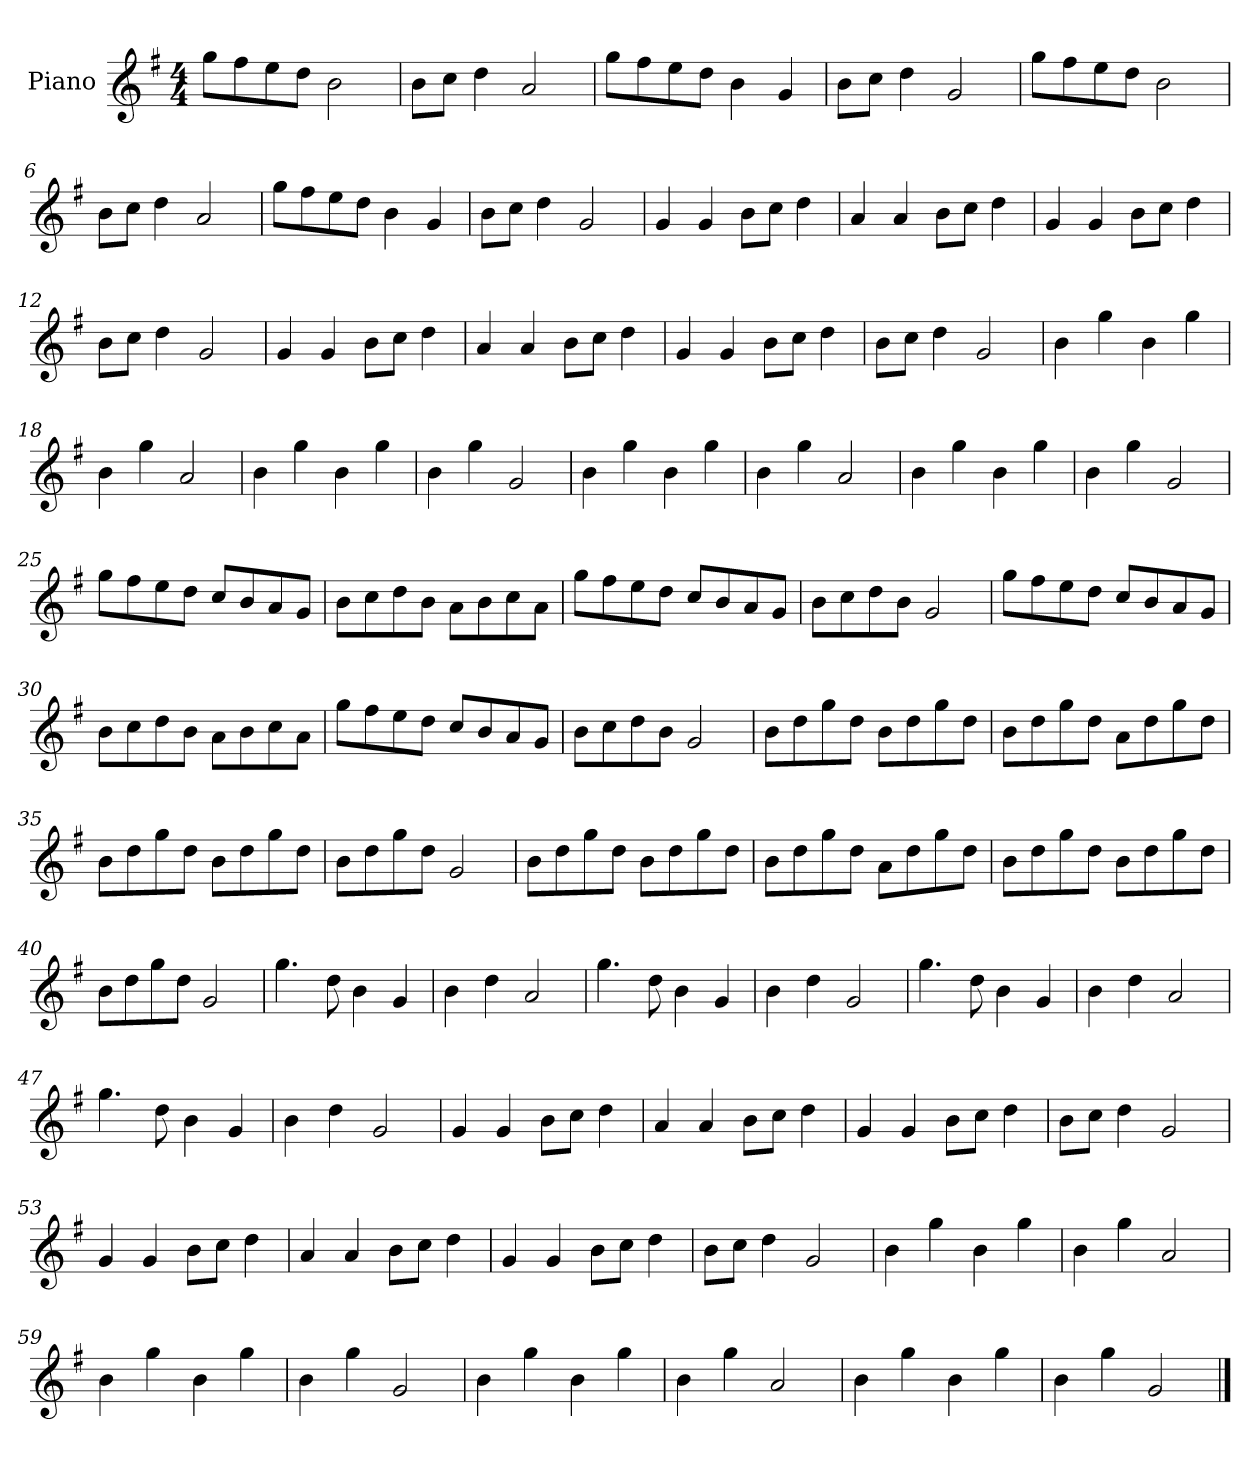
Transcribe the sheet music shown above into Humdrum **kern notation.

**kern
*part1
*staff1
*I"Piano
*I'Pno
*clefG2
*k[f#]
*M4/4
=1
8gg\L
8ff#\
8ee\
8dd\J
2b\
=2
8b\L
8cc\J
4dd\
2a/
=3
8gg\L
8ff#\
8ee\
8dd\J
4b\
4g/
=4
8b\L
8cc\J
4dd\
2g/
=5
8gg\L
8ff#\
8ee\
8dd\J
2b\
=6
8b\L
8cc\J
4dd\
2a/
=7
8gg\L
8ff#\
8ee\
8dd\J
4b\
4g/
=8
8b\L
8cc\J
4dd\
2g/
=9
4g/
4g/
8b\L
8cc\J
4dd\
=10
4a/
4a/
8b\L
8cc\J
4dd\
=11
4g/
4g/
8b\L
8cc\J
4dd\
=12
8b\L
8cc\J
4dd\
2g/
=13
4g/
4g/
8b\L
8cc\J
4dd\
=14
4a/
4a/
8b\L
8cc\J
4dd\
=15
4g/
4g/
8b\L
8cc\J
4dd\
=16
8b\L
8cc\J
4dd\
2g/
=17
4b\
4gg\
4b\
4gg\
=18
4b\
4gg\
2a/
=19
4b\
4gg\
4b\
4gg\
=20
4b\
4gg\
2g/
=21
4b\
4gg\
4b\
4gg\
=22
4b\
4gg\
2a/
=23
4b\
4gg\
4b\
4gg\
=24
4b\
4gg\
2g/
=25
8gg\L
8ff#\
8ee\
8dd\J
8cc/L
8b/
8a/
8g/J
=26
8b\L
8cc\
8dd\
8b\J
8a\L
8b\
8cc\
8a\J
=27
8gg\L
8ff#\
8ee\
8dd\J
8cc/L
8b/
8a/
8g/J
=28
8b\L
8cc\
8dd\
8b\J
2g/
=29
8gg\L
8ff#\
8ee\
8dd\J
8cc/L
8b/
8a/
8g/J
=30
8b\L
8cc\
8dd\
8b\J
8a\L
8b\
8cc\
8a\J
=31
8gg\L
8ff#\
8ee\
8dd\J
8cc/L
8b/
8a/
8g/J
=32
8b\L
8cc\
8dd\
8b\J
2g/
=33
8b\L
8dd\
8gg\
8dd\J
8b\L
8dd\
8gg\
8dd\J
=34
8b\L
8dd\
8gg\
8dd\J
8a\L
8dd\
8gg\
8dd\J
=35
8b\L
8dd\
8gg\
8dd\J
8b\L
8dd\
8gg\
8dd\J
=36
8b\L
8dd\
8gg\
8dd\J
2g/
=37
8b\L
8dd\
8gg\
8dd\J
8b\L
8dd\
8gg\
8dd\J
=38
8b\L
8dd\
8gg\
8dd\J
8a\L
8dd\
8gg\
8dd\J
=39
8b\L
8dd\
8gg\
8dd\J
8b\L
8dd\
8gg\
8dd\J
=40
8b\L
8dd\
8gg\
8dd\J
2g/
=41
4.gg\
8dd\
4b\
4g/
=42
4b\
4dd\
2a/
=43
4.gg\
8dd\
4b\
4g/
=44
4b\
4dd\
2g/
=45
4.gg\
8dd\
4b\
4g/
=46
4b\
4dd\
2a/
=47
4.gg\
8dd\
4b\
4g/
=48
4b\
4dd\
2g/
=49
4g/
4g/
8b\L
8cc\J
4dd\
=50
4a/
4a/
8b\L
8cc\J
4dd\
=51
4g/
4g/
8b\L
8cc\J
4dd\
=52
8b\L
8cc\J
4dd\
2g/
=53
4g/
4g/
8b\L
8cc\J
4dd\
=54
4a/
4a/
8b\L
8cc\J
4dd\
=55
4g/
4g/
8b\L
8cc\J
4dd\
=56
8b\L
8cc\J
4dd\
2g/
=57
4b\
4gg\
4b\
4gg\
=58
4b\
4gg\
2a/
=59
4b\
4gg\
4b\
4gg\
=60
4b\
4gg\
2g/
=61
4b\
4gg\
4b\
4gg\
=62
4b\
4gg\
2a/
=63
4b\
4gg\
4b\
4gg\
=64
4b\
4gg\
2g/
==
*-
